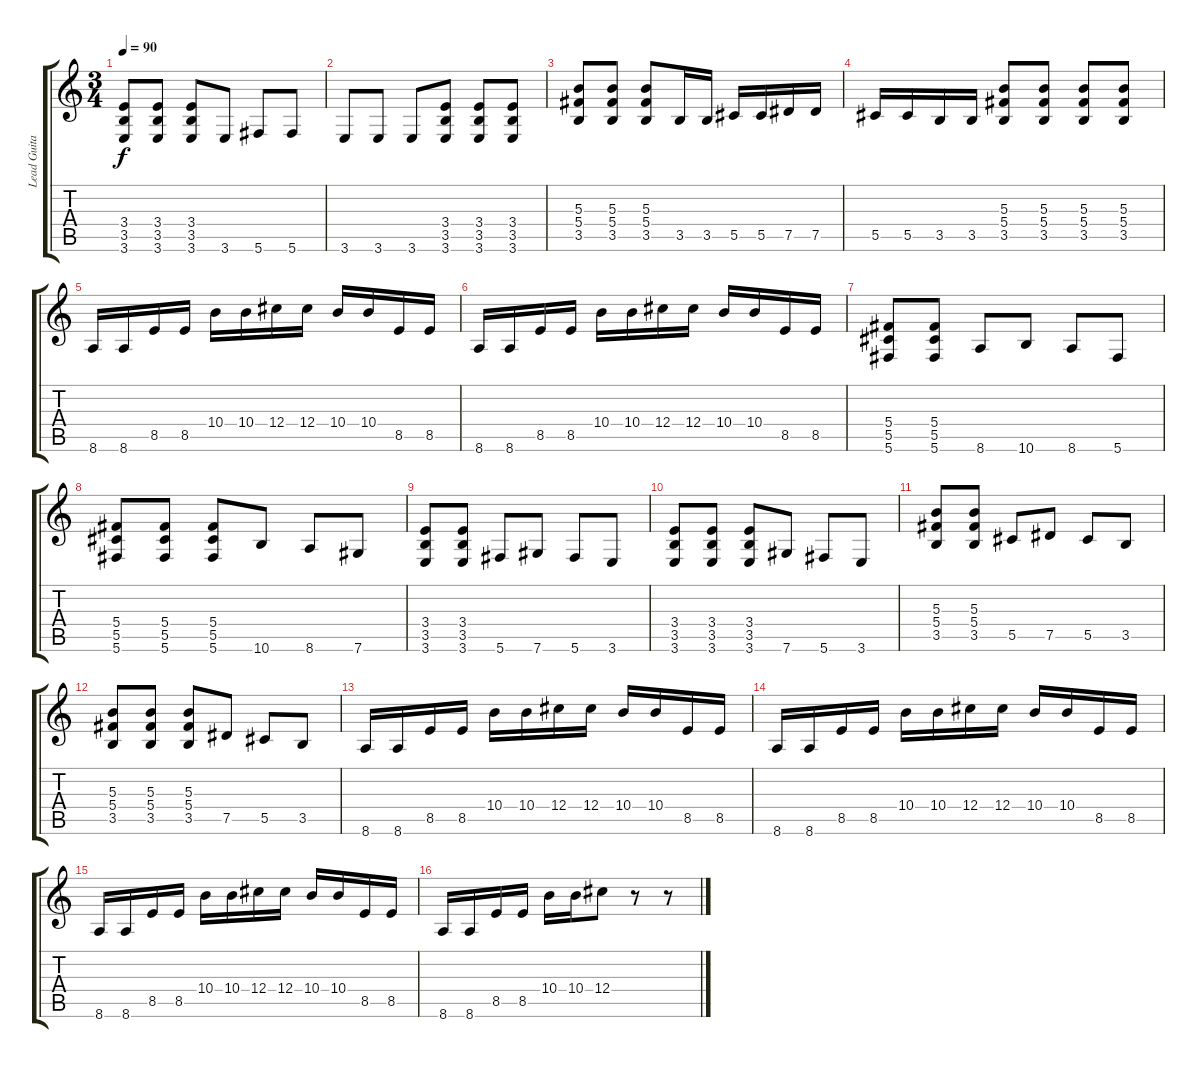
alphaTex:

\track ("Lead Guitar" "Lead Guita") {instrument distortionguitar}
\staff {score tabs}
\tuning (Eb4 Bb3 Gb3 Db3 Ab2 Db2) {hide}
\ts (3 4)
\tempo 90
\clef g2
\ks c
(3.4 3.5 3.6).8{dy f} (3.4 3.5 3.6).8 (3.4 3.5 3.6).8 3.6.8 5.6.8 5.6.8 |
3.6.8 3.6.8 3.6.8 (3.4 3.5 3.6).8 (3.4 3.5 3.6).8 (3.4 3.5 3.6).8 |
(5.3 5.4 3.5).8 (5.3 5.4 3.5).8 (5.3 5.4 3.5).8 3.5.16 3.5.16 5.5.16 5.5.16 7.5.16 7.5.16 |
5.5.16 5.5.16 3.5.16 3.5.16 (5.3 5.4 3.5).8 (5.3 5.4 3.5).8 (5.3 5.4 3.5).8 (5.3 5.4 3.5).8 |
8.6.16 8.6.16 8.5.16 8.5.16 10.4.16 10.4.16 12.4.16 12.4.16 10.4.16 10.4.16 8.5.16 8.5.16 |
8.6.16 8.6.16 8.5.16 8.5.16 10.4.16 10.4.16 12.4.16 12.4.16 10.4.16 10.4.16 8.5.16 8.5.16 |
(5.4 5.5 5.6).8 (5.4 5.5 5.6).8 8.6.8 10.6.8 8.6.8 5.6.8 |
(5.4 5.5 5.6).8 (5.4 5.5 5.6).8 (5.4 5.5 5.6).8 10.6.8 8.6.8 7.6.8 |
(3.4 3.5 3.6).8 (3.4 3.5 3.6).8 5.6.8 7.6.8 5.6.8 3.6.8 |
(3.4 3.5 3.6).8 (3.4 3.5 3.6).8 (3.4 3.5 3.6).8 7.6.8 5.6.8 3.6.8 |
(5.3 5.4 3.5).8 (5.3 5.4 3.5).8 5.5.8 7.5.8 5.5.8 3.5.8 |
(5.3 5.4 3.5).8 (5.3 5.4 3.5).8 (5.3 5.4 3.5).8 7.5.8 5.5.8 3.5.8 |
8.6.16 8.6.16 8.5.16 8.5.16 10.4.16 10.4.16 12.4.16 12.4.16 10.4.16 10.4.16 8.5.16 8.5.16 |
8.6.16 8.6.16 8.5.16 8.5.16 10.4.16 10.4.16 12.4.16 12.4.16 10.4.16 10.4.16 8.5.16 8.5.16 |
8.6.16 8.6.16 8.5.16 8.5.16 10.4.16 10.4.16 12.4.16 12.4.16 10.4.16 10.4.16 8.5.16 8.5.16 |
8.6.16 8.6.16 8.5.16 8.5.16 10.4.16 10.4.16 12.4.8 r.8 r.8
